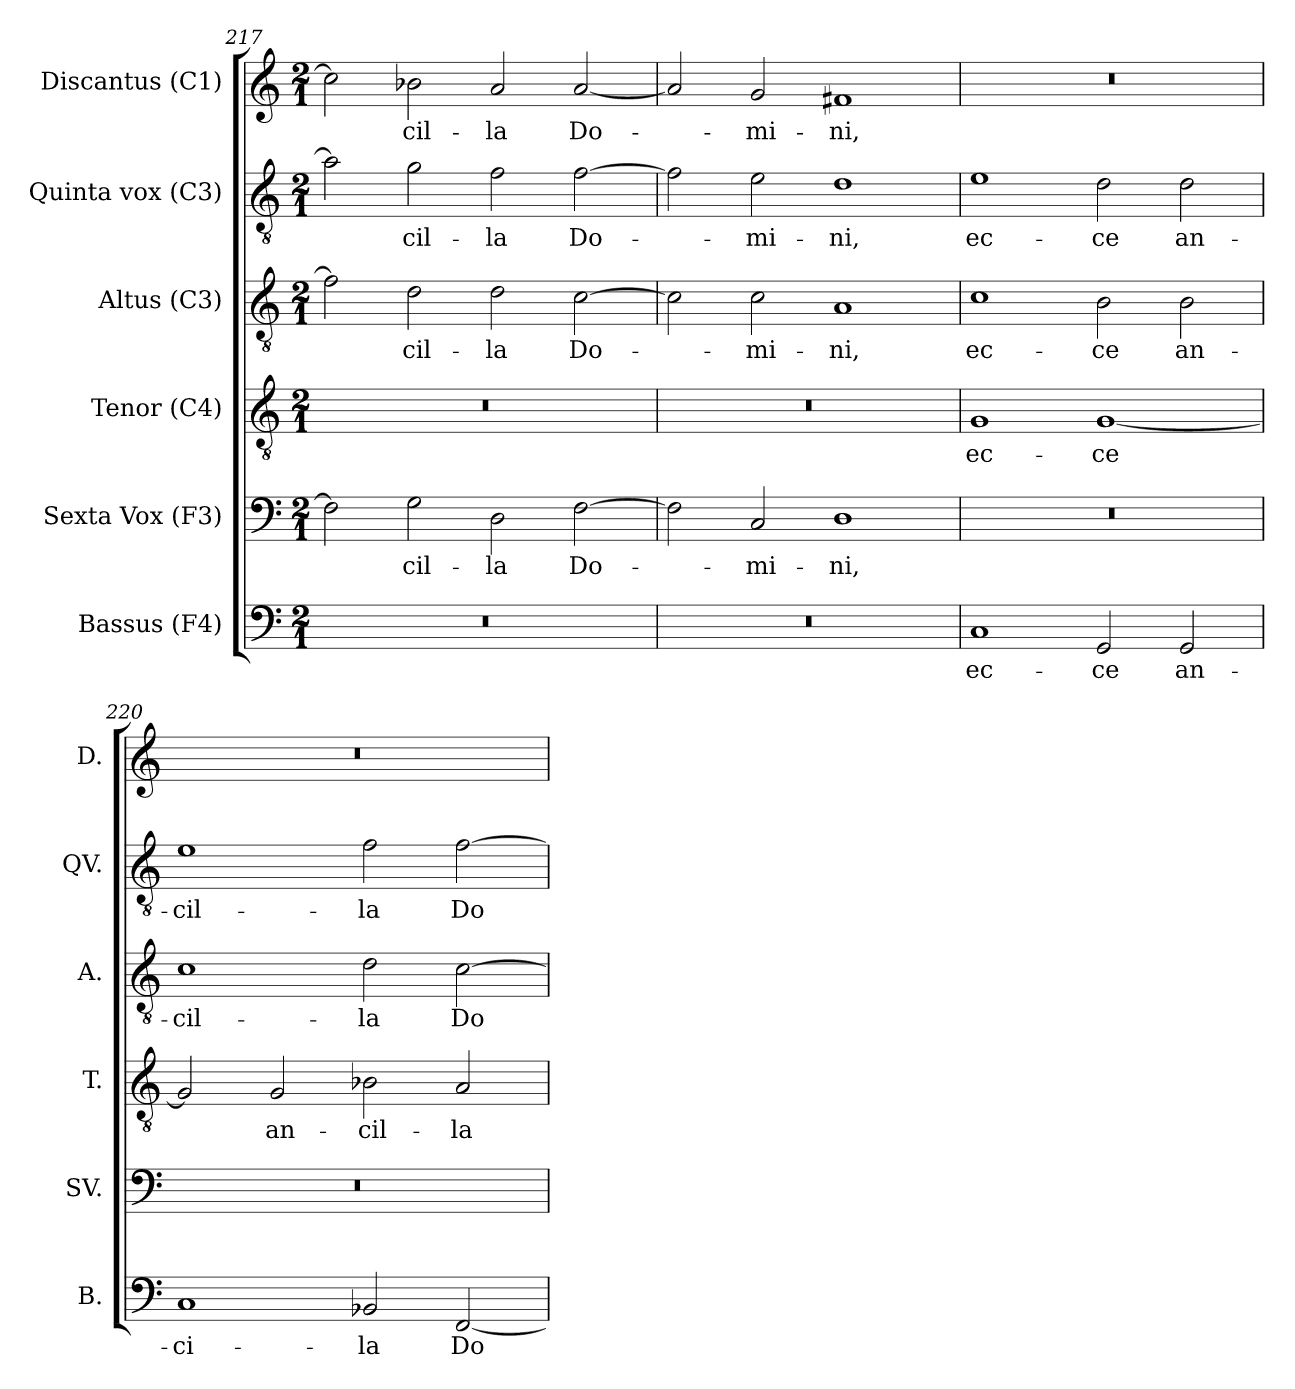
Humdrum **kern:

**kern	**text	**kern	**text	**kern	**text	**kern	**text	**kern	**text	**kern	**text
*part6	*part6	*part5	*part5	*part4	*part4	*part3	*part3	*part2	*part2	*part1	*part1
*staff6	*staff6	*staff5	*staff5	*staff4	*staff4	*staff3	*staff3	*staff2	*staff2	*staff1	*staff1
*I"Bassus (F4)	*	*I"Sexta Vox (F3)	*	*I"Tenor (C4)	*	*I"Altus (C3)	*	*I"Quinta vox (C3)	*	*I"Discantus (C1)	*
*I'B.	*	*I'SV.	*	*I'T.	*	*I'A.	*	*I'QV.	*	*I'D.	*
*clefF4	*	*clefF4	*	*clefGv2	*	*clefGv2	*	*clefGv2	*	*clefG2	*
*	*	*	*	*	*	*ITrd7c12	*	*ITrd7c12	*	*	*
*k[]	*	*k[]	*	*k[]	*	*k[]	*	*k[]	*	*k[]	*
*C:	*	*C:	*	*C:	*	*C:	*	*C:	*	*C:	*
*M2/1	*	*M2/1	*	*M2/1	*	*M2/1	*	*M2/1	*	*M2/1	*
=217	=217	=217	=217	=217	=217	=217	=217	=217	=217	=217	=217
!LO:N:vis=1	!	!	!	!LO:N:vis=1	!	!	!	!	!	!	!
0r	.	2Fi\]	.	0r	.	2Fi\]	.	2Ai\]	.	2cci\]	.
!	!	!	!LO:LY:b:color=#000000	!	!	!	!	!	!	!	!
!	!	!	!	!	!	!	!LO:LY:b:color=#000000	!	!	!	!
!	!	!	!	!	!	!	!	!	!LO:LY:b:color=#000000	!	!
!	!	!	!	!	!	!	!	!	!	!	!LO:LY:b:color=#000000
.	.	2Gi\	-cil-	.	.	2Di\	-cil-	2Gi\	-cil-	2b-Xi\	-cil-
!	!	!	!LO:LY:b:color=#000000	!	!	!	!	!	!	!	!
!	!	!	!	!	!	!	!LO:LY:b:color=#000000	!	!	!	!
!	!	!	!	!	!	!	!	!	!LO:LY:b:color=#000000	!	!
!	!	!	!	!	!	!	!	!	!	!	!LO:LY:b:color=#000000
.	.	2Di\	-la	.	.	2Di\	-la	2Fi\	-la	2ai/	-la
!	!	!	!LO:LY:b:color=#000000	!	!	!	!	!	!	!	!
!	!	!	!	!	!	!	!LO:LY:b:color=#000000	!	!	!	!
!	!	!	!	!	!	!	!	!	!LO:LY:b:color=#000000	!	!
!	!	!	!	!	!	!	!	!	!	!	!LO:LY:b:color=#000000
.	.	[2Fi\	Do-	.	.	[2Ci\	Do-	[2Fi\	Do-	[2ai/	Do-
=218	=218	=218	=218	=218	=218	=218	=218	=218	=218	=218	=218
!LO:N:vis=1	!	!	!	!LO:N:vis=1	!	!	!	!	!	!	!
0r	.	2Fi\]	.	0r	.	2Ci\]	.	2Fi\]	.	2ai/]	.
!	!	!	!LO:LY:b:color=#000000	!	!	!	!	!	!	!	!
!	!	!	!	!	!	!	!LO:LY:b:color=#000000	!	!	!	!
!	!	!	!	!	!	!	!	!	!LO:LY:b:color=#000000	!	!
!	!	!	!	!	!	!	!	!	!	!	!LO:LY:b:color=#000000
.	.	2Ci/	-mi-	.	.	2Ci\	-mi-	2Ei\	-mi-	2gi/	-mi-
!	!	!	!LO:LY:b:color=#000000	!	!	!	!	!	!	!	!
!	!	!	!	!	!	!	!LO:LY:b:color=#000000	!	!	!	!
!	!	!	!	!	!	!	!	!	!LO:LY:b:color=#000000	!	!
!	!	!	!	!	!	!	!	!	!	!	!LO:LY:b:color=#000000
.	.	1Di	-ni,	.	.	1AAi	-ni,	1Di	-ni,	1f#Xi	-ni,
=219	=219	=219	=219	=219	=219	=219	=219	=219	=219	=219	=219
!	!LO:LY:b:color=#000000	!LO:N:vis=1	!	!	!	!	!	!	!	!	!
!	!	!	!	!	!LO:LY:b:color=#000000	!	!	!	!	!	!
!	!	!	!	!	!	!	!LO:LY:b:color=#000000	!	!	!	!
!	!	!	!	!	!	!	!	!	!LO:LY:b:color=#000000	!LO:N:vis=1	!
1Ci	ec-	0r	.	1Gi	ec-	1Ci	ec-	1Ei	ec-	0r	.
!	!LO:LY:b:color=#000000	!	!	!	!	!	!	!	!	!	!
!	!	!	!	!	!LO:LY:b:color=#000000	!	!	!	!	!	!
!	!	!	!	!	!	!	!LO:LY:b:color=#000000	!	!	!	!
!	!	!	!	!	!	!	!	!	!LO:LY:b:color=#000000	!	!
2GGi/	-ce	.	.	[1Gi	-ce	2BBi\	-ce	2Di\	-ce	.	.
!	!LO:LY:b:color=#000000	!	!	!	!	!	!	!	!	!	!
!	!	!	!	!	!	!	!LO:LY:b:color=#000000	!	!	!	!
!	!	!	!	!	!	!	!	!	!LO:LY:b:color=#000000	!	!
2GGi/	an-	.	.	.	.	2BBi\	an-	2Di\	an-	.	.
=220	=220	=220	=220	=220	=220	=220	=220	=220	=220	=220	=220
!	!LO:LY:b:color=#000000	!LO:N:vis=1	!	!	!	!	!	!	!	!	!
!	!	!	!	!	!	!	!LO:LY:b:color=#000000	!	!	!	!
!	!	!	!	!	!	!	!	!	!LO:LY:b:color=#000000	!LO:N:vis=1	!
1Ci	-ci-	0r	.	2Gi/]	.	1Ci	-cil-	1Ei	-cil-	0r	.
!	!	!	!	!	!LO:LY:b:color=#000000	!	!	!	!	!	!
.	.	.	.	2Gi/	an-	.	.	.	.	.	.
!	!LO:LY:b:color=#000000	!	!	!	!	!	!	!	!	!	!
!	!	!	!	!	!LO:LY:b:color=#000000	!	!	!	!	!	!
!	!	!	!	!	!	!	!LO:LY:b:color=#000000	!	!	!	!
!	!	!	!	!	!	!	!	!	!LO:LY:b:color=#000000	!	!
2BB-Xi/	-la	.	.	2B-Xi\	-cil-	2Di\	-la	2Fi\	-la	.	.
!	!LO:LY:b:color=#000000	!	!	!	!	!	!	!	!	!	!
!	!	!	!	!	!LO:LY:b:color=#000000	!	!	!	!	!	!
!	!	!	!	!	!	!	!LO:LY:b:color=#000000	!	!	!	!
!	!	!	!	!	!	!	!	!	!LO:LY:b:color=#000000	!	!
[2FFi/	Do-	.	.	2Ai/	-la	[2Ci\	Do-	[2Fi\	Do-	.	.
=	=	=	=	=	=	=	=	=	=	=	=
*-	*-	*-	*-	*-	*-	*-	*-	*-	*-	*-	*-
